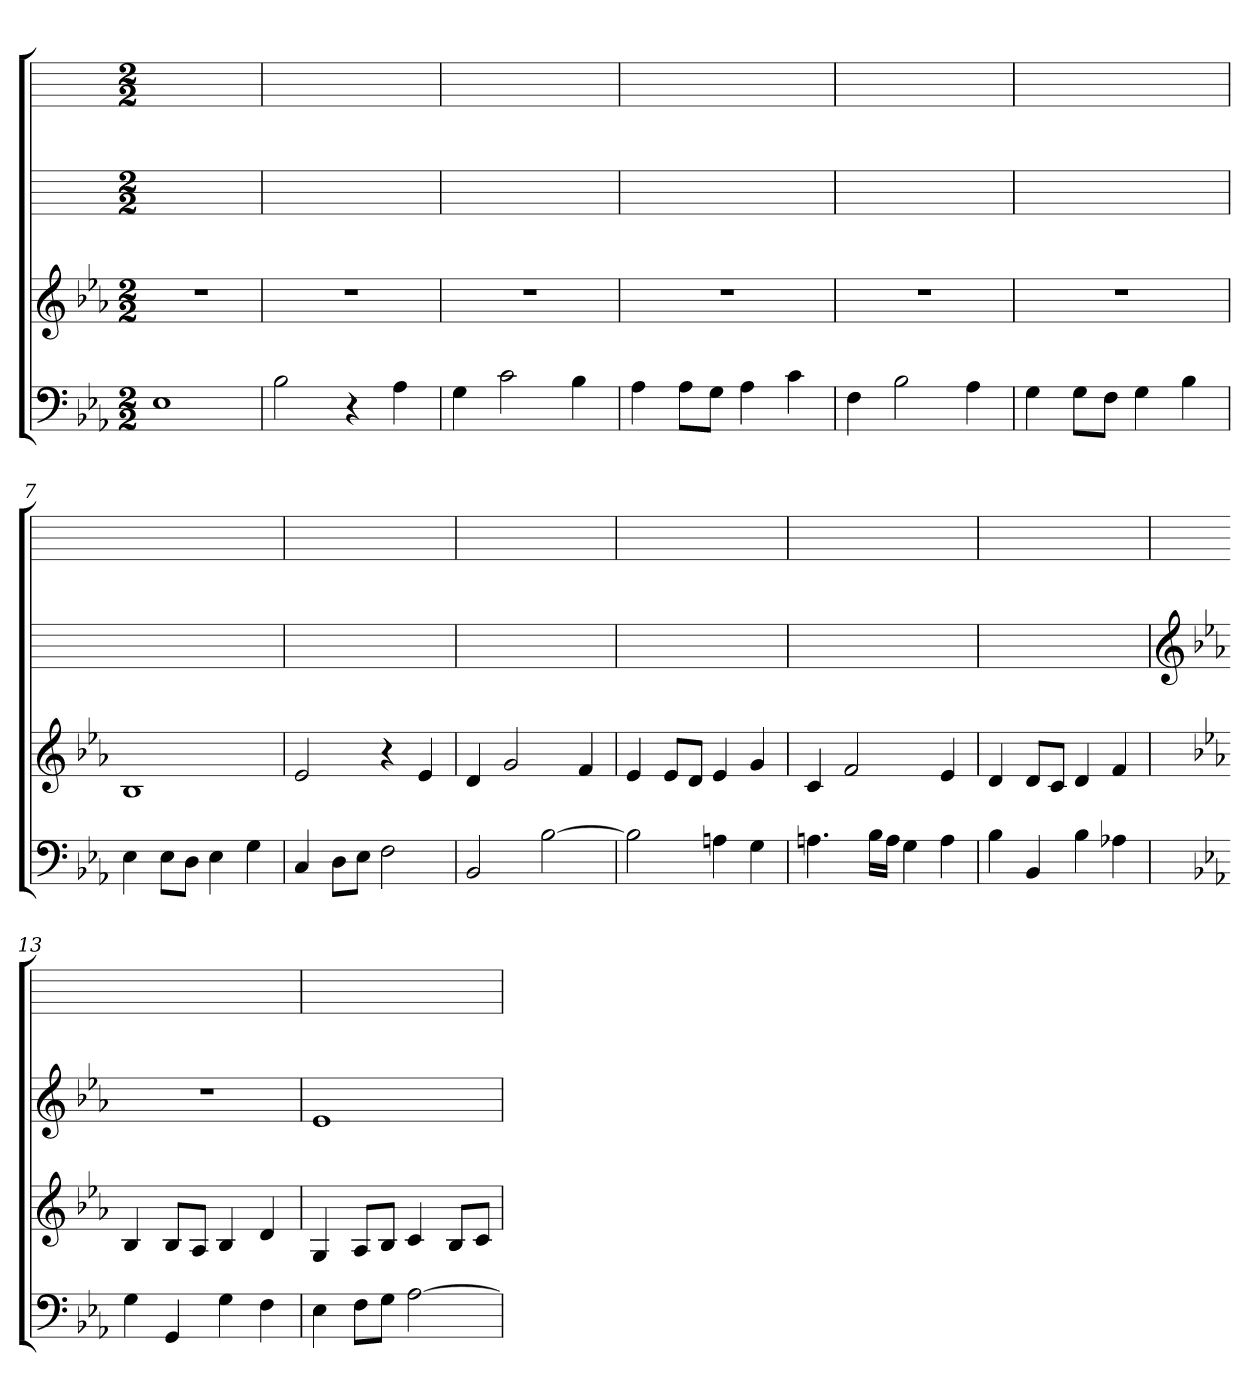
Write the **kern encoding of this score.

**kern	**kern	**kern	**kern
*part4	*part3	*part2	*part1
*staff4	*staff3	*staff2	*staff1
*clefF4	*clefG2	*	*
*k[b-e-a-]	*k[b-e-a-]	*	*
*E-:	*E-:	*	*
*M2/2	*M2/2	*M2/2	*M2/2
*MM132	*MM132	*MM132	*MM132
=1	=1	=1	=1
1E-	1r	1ryy	1ryy
=2	=2	=2	=2
2B-	1r	1ryy	1ryy
4r	.	.	.
4A-	.	.	.
=3	=3	=3	=3
4G	1r	1ryy	1ryy
2c	.	.	.
4B-	.	.	.
=4	=4	=4	=4
4A-	1r	1ryy	1ryy
8A-\L	.	.	.
8G\J	.	.	.
4A-	.	.	.
4c	.	.	.
=5	=5	=5	=5
4F	1r	1ryy	1ryy
2B-	.	.	.
4A-	.	.	.
=6	=6	=6	=6
4G	1r	1ryy	1ryy
8G\L	.	.	.
8F\J	.	.	.
4G	.	.	.
4B-	.	.	.
=7	=7	=7	=7
4E-	1B-	1ryy	1ryy
8E-\L	.	.	.
8D\J	.	.	.
4E-	.	.	.
4G	.	.	.
=8	=8	=8	=8
4C	2e-	1ryy	1ryy
8D\L	.	.	.
8E-\J	.	.	.
2F	4r	.	.
.	4e-	.	.
=9	=9	=9	=9
2BB-	4d	1ryy	1ryy
.	2g	.	.
[2B-	.	.	.
.	4f	.	.
=10	=10	=10	=10
2B-]	4e-	1ryy	1ryy
.	8e-/L	.	.
.	8d/J	.	.
4An	4e-	.	.
4G	4g	.	.
=11	=11	=11	=11
4.An	4c	1ryy	1ryy
.	2f	.	.
16B-\LL	.	.	.
16A\JJ	.	.	.
4G	.	.	.
4A	4e-	.	.
=12	=12	=12	=12
4B-	4d	1ryy	1ryy
4BB-	8d/L	.	.
.	8c/J	.	.
4B-	4d	.	.
4A-X	4f	.	.
=13	=13	=13	=13
*	*	*clefG2	*
*	*	*k[b-e-a-]	*
4G	4B-	1r	1ryy
4GG	8B-/L	.	.
.	8A-/J	.	.
4G	4B-	.	.
4F	4d	.	.
=14	=14	=14	=14
4E-	4G	1e-	1ryy
8F\L	8A-/L	.	.
8G\J	8B-/J	.	.
[2A-	4c	.	.
.	8B-/L	.	.
.	8c/J	.	.
=	=	=	=
*-	*-	*-	*-
